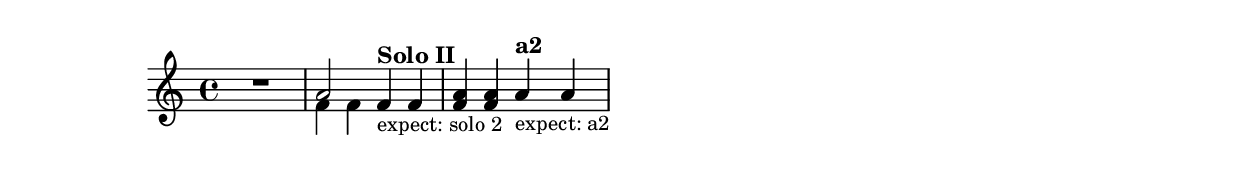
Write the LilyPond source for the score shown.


\header {
    texidoc ="The part combiner detects a2, solo1 and solo2, and prints
texts accordingly.

"

    
    }


\version "2.21.0"

\layout { ragged-right= ##t }

vone =  \relative { R1 a'2    r4 r a a a a }
vtwo =  \relative { R1 f'4 f4 f4 f f f a a  }
comm = { s1 s2 s4_\markup { \small "expect: solo 2" }
	 s4 s2 s4_\markup { \small "expect: a2"  } s4 } 
\new Staff <<
    \partCombine \vone \vtwo
    \comm
>>
 
